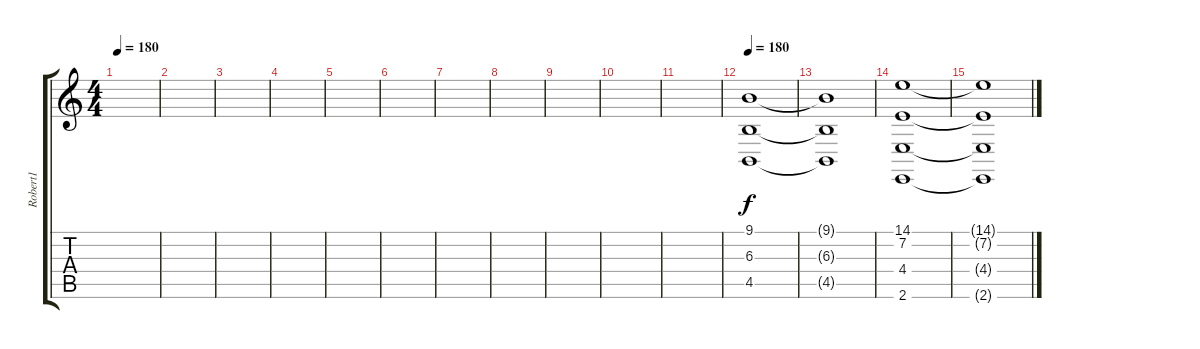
\track ("Robert1" "Robert1") {instrument pad4choir}
\staff {score tabs}
\tuning (D4 A3 F3 C3 G2 D2) {hide}
\ts (4 4)
\tempo 180
\clef g2
\ks c
|
|
|
|
|
|
|
|
|
|
|
\tempo 180
(9.1 6.3 4.5).1 |
(9.1{t} 6.3{t} 4.5{t}).1 |
(14.1 7.2 4.4 2.6).1 |
(14.1{t} 7.2{t} 4.4{t} 2.6{t}).1
